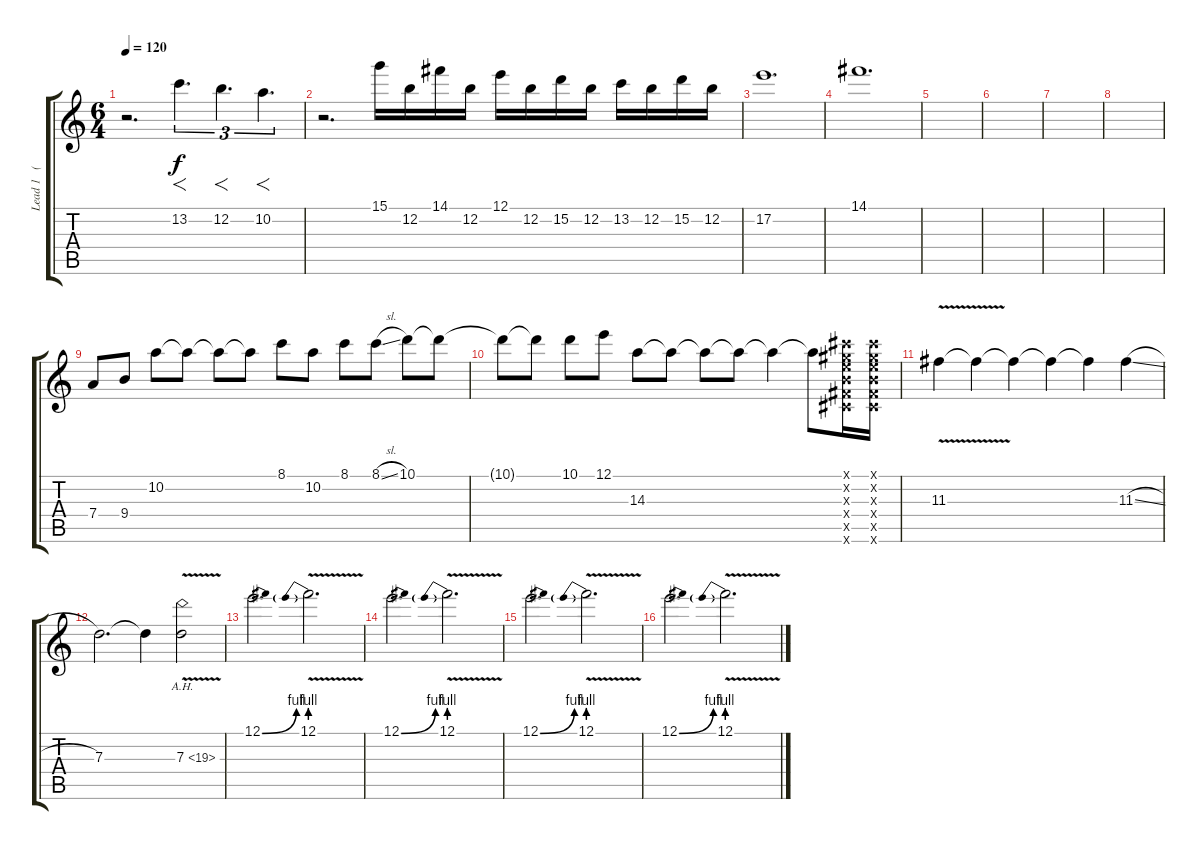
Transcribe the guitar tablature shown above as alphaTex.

\track ("Lead 1   (Dark)" "Lead 1   (") {instrument distortionguitar}
\staff {score tabs}
\tuning (E4 B3 G3 D3 A2 E2) {hide}
\ts (6 4)
\tempo 120
\clef g2
\ks c
r.2{d dy f} 13.2.4{f d tu (3 2)} 12.2.4{f d tu (3 2)} 10.2.4{f d tu (3 2)} |
r.2{d} 15.1.16 12.2.16 14.1.16 12.2.16 12.1.16 12.2.16 15.2.16 12.2.16 13.2.16 12.2.16 15.2.16 12.2.16 |
17.2.1{d} |
14.1.1{d} |
|
|
|
|
7.4.8 9.4.8 10.2.8 10.2{t}.8 10.2{t}.8 10.2{t}.8 8.1.8 10.2.8 8.1.8 8.1{sl}.8 10.1.8 10.1{t}.8 |
10.1{t}.8 10.1{t}.8 10.1.8 12.1.8 14.3.8 14.3{t}.8 14.3{t}.8 14.3{t}.8 14.3{t}.4 14.3{t}.8 (9.1{x} 9.2{x} 9.3{x} 9.4{x} 9.5{x} 9.6{x}).16 (9.1{x} 9.2{x} 9.3{x} 9.4{x} 9.5{x} 9.6{x}).16 |
11.3{v}.4 11.3{t}.4 11.3{t}.4 11.3{t}.4 11.3{t}.4 11.3{sl}.4 |
7.3.2{d} 7.3{t}.4 7.3{ah 12 v}.2 |
12.1{be (bend 0 0 60 4)}.2{d} 12.1{be (prebend 0 4 60 4) v}.2{d} |
12.1{be (bend 0 0 60 4)}.2{d} 12.1{be (prebend 0 4 60 4) v}.2{d} |
12.1{be (bend 0 0 60 4)}.2{d} 12.1{be (prebend 0 4 60 4) v}.2{d} |
12.1{be (bend 0 0 60 4)}.2{d} 12.1{be (prebend 0 4 60 4) v}.2{d}
